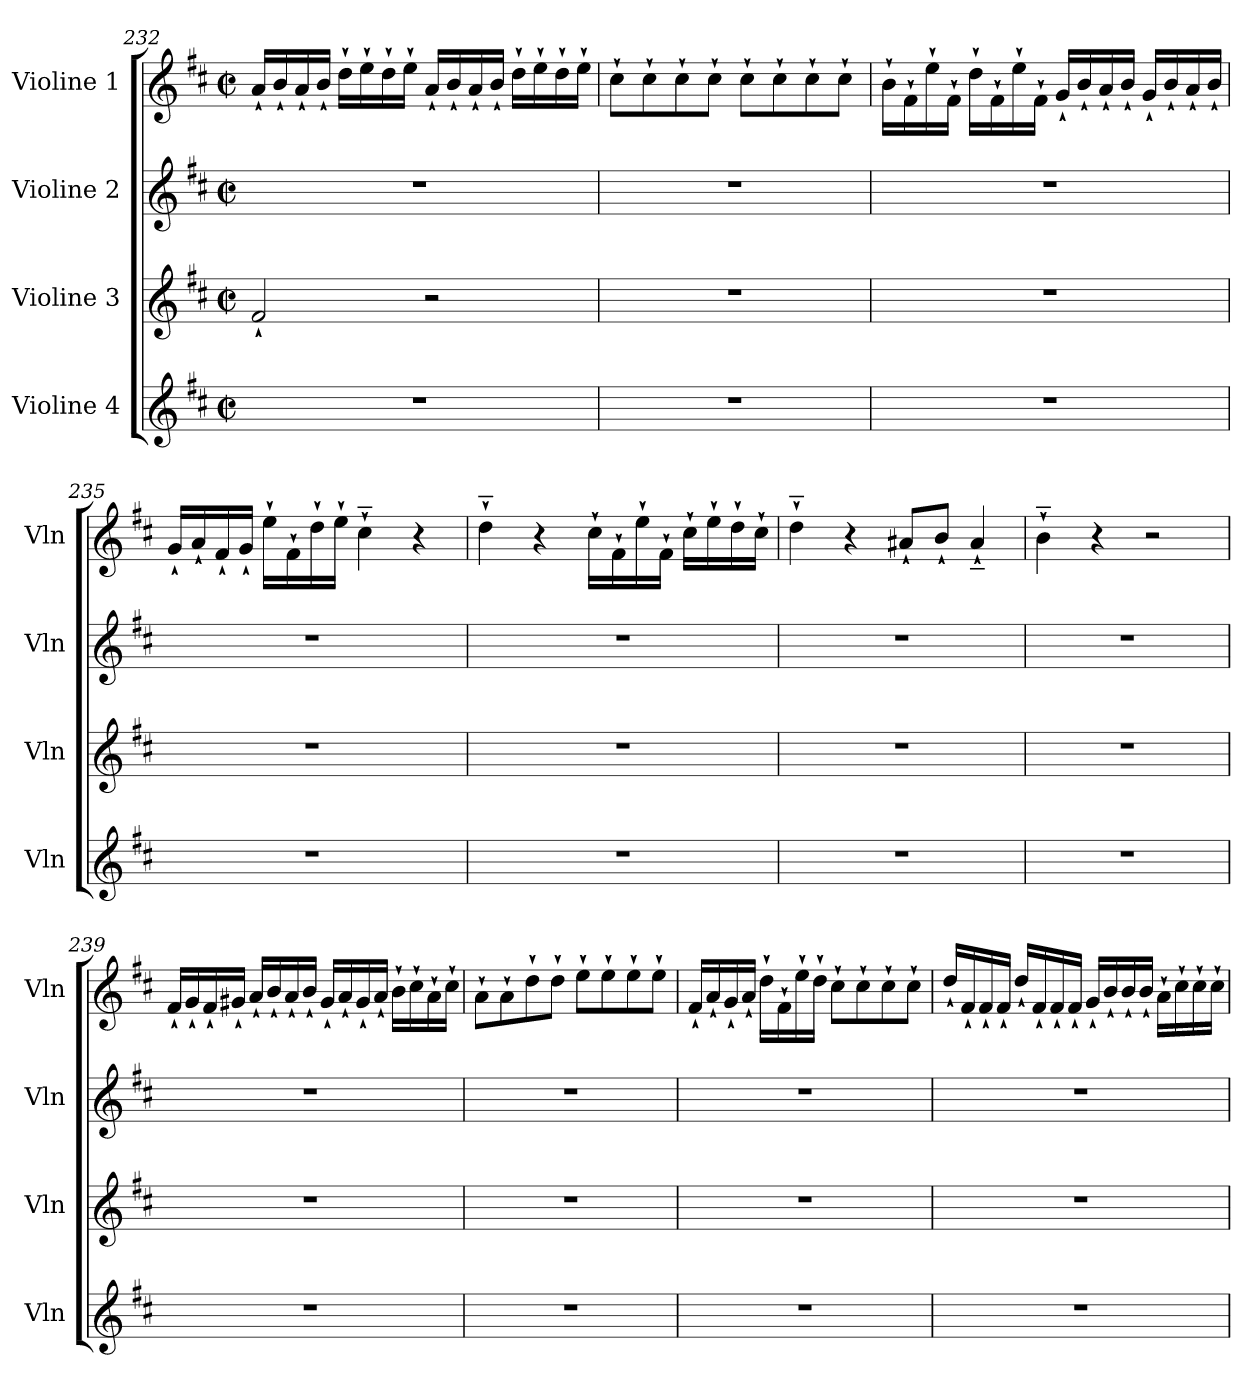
**kern	**kern	**kern	**kern
*part4	*part3	*part2	*part1
*staff4	*staff3	*staff2	*staff1
*I"Violine 4	*I"Violine 3	*I"Violine 2	*I"Violine 1
*I'Vln	*I'Vln	*I'Vln	*I'Vln
*clefG2	*clefG2	*clefG2	*clefG2
*k[f#c#]	*k[f#c#]	*k[f#c#]	*k[f#c#]
*D:	*D:	*D:	*D:
*M2/2	*M2/2	*M2/2	*M2/2
*met(c|)	*met(c|)	*met(c|)	*met(c|)
=232	=232	=232	=232
1r	2f#`/	1r	16a`/LL
.	.	.	16b`/
.	.	.	16a`/
.	.	.	16b`/JJ
.	.	.	16dd`\LL
.	.	.	16ee`\
.	.	.	16dd`\
.	.	.	16ee`\JJ
.	2r	.	16a`/LL
.	.	.	16b`/
.	.	.	16a`/
.	.	.	16b`/JJ
.	.	.	16dd`\LL
.	.	.	16ee`\
.	.	.	16dd`\
.	.	.	16ee`\JJ
!!LO:LB:g=z
=233	=233	=233	=233
1r	1r	1r	8cc#`\L
.	.	.	8cc#`\
.	.	.	8cc#`\
.	.	.	8cc#`\J
.	.	.	8cc#`\L
.	.	.	8cc#`\
.	.	.	8cc#`\
.	.	.	8cc#`\J
=234	=234	=234	=234
1r	1r	1r	16b`\LL
.	.	.	16f#`\
.	.	.	16ee`\
.	.	.	16f#`\JJ
.	.	.	16dd`\LL
.	.	.	16f#`\
.	.	.	16ee`\
.	.	.	16f#`\JJ
.	.	.	16g`/LL
.	.	.	16b`/
.	.	.	16a`/
.	.	.	16b`/JJ
.	.	.	16g`/LL
.	.	.	16b`/
.	.	.	16a`/
.	.	.	16b`/JJ
=235	=235	=235	=235
1r	1r	1r	16g`/LL
.	.	.	16a`/
.	.	.	16f#`/
.	.	.	16g`/JJ
.	.	.	16ee`\LL
.	.	.	16f#`\
.	.	.	16dd`\
.	.	.	16ee`\JJ
.	.	.	4cc#~`\
.	.	.	4r
=236	=236	=236	=236
1r	1r	1r	4dd~`\
.	.	.	4r
.	.	.	16cc#`\LL
.	.	.	16f#`\
.	.	.	16ee`\
.	.	.	16f#`\JJ
.	.	.	16cc#`\LL
.	.	.	16ee`\
.	.	.	16dd`\
.	.	.	16cc#`\JJ
!!LO:LB:g=z
=237	=237	=237	=237
1r	1r	1r	4dd~`\
.	.	.	4r
.	.	.	8a#X`/L
.	.	.	8b`/J
.	.	.	4a#~`/
=238	=238	=238	=238
1r	1r	1r	4b~`\
.	.	.	4r
.	.	.	2r
=239	=239	=239	=239
1r	1r	1r	16f#`/LL
.	.	.	16g`/
.	.	.	16f#`/
.	.	.	16g#X`/JJ
.	.	.	16a`/LL
.	.	.	16b`/
.	.	.	16a`/
.	.	.	16b`/JJ
.	.	.	16g#`/LL
.	.	.	16a`/
.	.	.	16g#`/
.	.	.	16a`/JJ
.	.	.	16b`\LL
.	.	.	16cc#`\
.	.	.	16a`\
.	.	.	16cc#`\JJ
=240	=240	=240	=240
1r	1r	1r	8a`\L
.	.	.	8a`\
.	.	.	8dd`\
.	.	.	8dd`\J
.	.	.	8ee`\L
.	.	.	8ee`\
.	.	.	8ee`\
.	.	.	8ee`\J
=241	=241	=241	=241
1r	1r	1r	16f#`/LL
.	.	.	16a`/
.	.	.	16g`/
.	.	.	16a`/JJ
.	.	.	16dd`\LL
.	.	.	16f#`\
.	.	.	16ee`\
.	.	.	16dd`\JJ
.	.	.	8cc#`\L
.	.	.	8cc#`\
.	.	.	8cc#`\
.	.	.	8cc#`\J
!!LO:PB:g=z
=242	=242	=242	=242
1r	1r	1r	16dd`/LL
.	.	.	16f#`/
.	.	.	16f#`/
.	.	.	16f#`/JJ
.	.	.	16dd`/LL
.	.	.	16f#`/
.	.	.	16f#`/
.	.	.	16f#`/JJ
.	.	.	16g`/LL
.	.	.	16b`/
.	.	.	16b`/
.	.	.	16b`/JJ
.	.	.	16a`\LL
.	.	.	16cc#`\
.	.	.	16cc#`\
.	.	.	16cc#`\JJ
=	=	=	=
*-	*-	*-	*-
